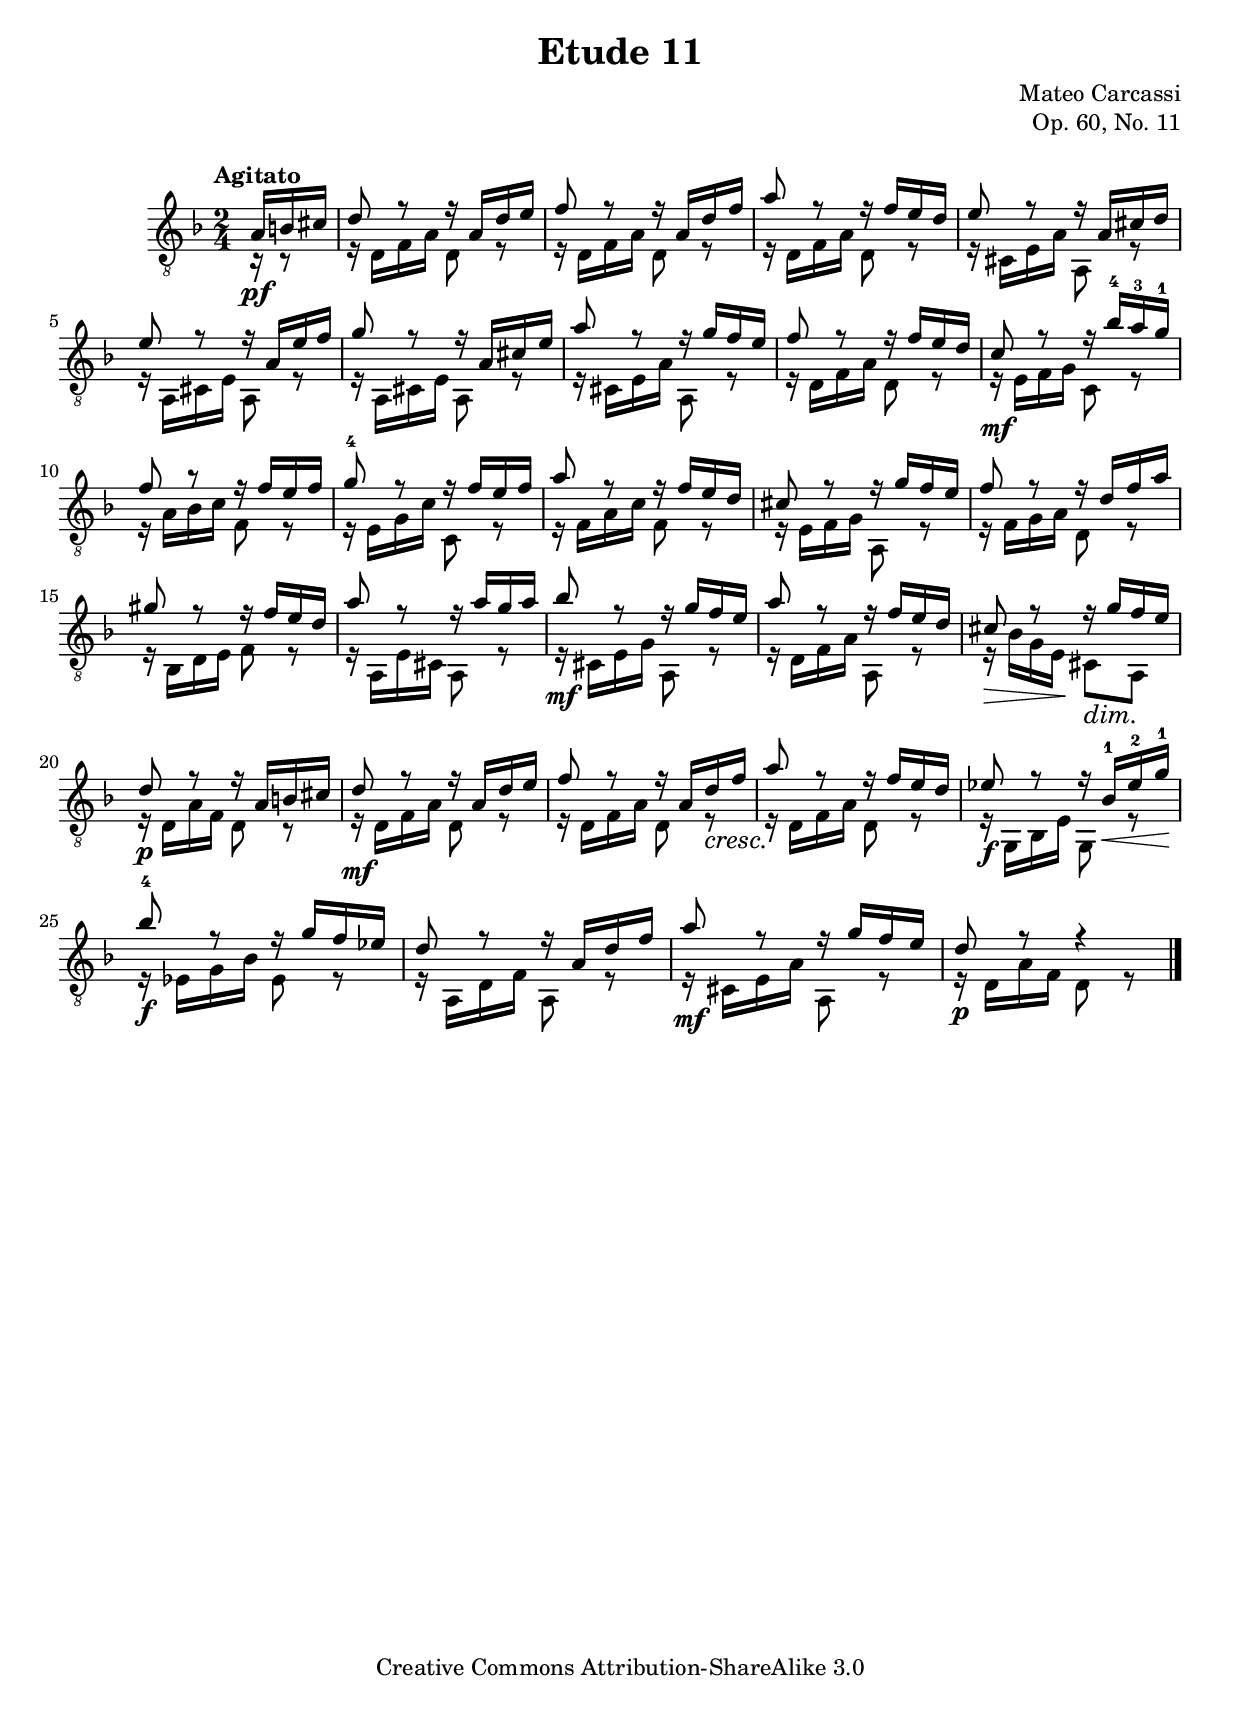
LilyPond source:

\version "2.16.0"
\header {
  title = "Etude 11"
  composer = "Mateo Carcassi"
  opus = "Op. 60, No. 11"
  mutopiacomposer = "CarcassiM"
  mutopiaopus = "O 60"
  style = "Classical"
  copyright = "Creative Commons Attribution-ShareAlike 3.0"
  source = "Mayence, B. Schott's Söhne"
  % From Boije 94
  date = "1853"
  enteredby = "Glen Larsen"
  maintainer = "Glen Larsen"
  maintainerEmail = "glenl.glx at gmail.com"
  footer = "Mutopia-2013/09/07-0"
}

global = {
  \time 2/4 \key d \minor
}

pf = #(make-dynamic-script "pf")
gpos = #(define-music-function (parser location text) (string?)
	 #{ \mark\markup{\teeny\italic #text } #})

\paper {
  % add space between composer/opus markup and first staff
  markup-system-spacing #'padding = #3
  % add a little space between composer and opus
  markup-markup-spacing #'padding = #1.2
  top-margin = #8
  bottom-margin = #10
}

upperVoice = \relative c' {
  \voiceOne
  \tempo "Agitato"

  \partial 8. { a16[ b cis] } |
  d8 r r16 a d e |
  f8 r r16 a, d f |
  a8 r r16 f e d |
  e8 r r16 a, cis d |

  e8 r r16 a, e' f |
  g8 r r16 a, cis e |
  a8 r r16 g f e |
  f8 r r16 f e d |
  c8 r r16 <bes'-4> <a-3> <g-1> |

  f8 r r16 f e f |
  <g-4>8 r r16 f e f |
  a8 r r16 f e d |
  cis8 r r16 g' f e |
  f8 r r16 d f a |

  gis8 r r16 f e d |
  a'8 r r16 a g a |
  bes8 r r16 g f e |
  a8 r r16 f e d |
  cis8 r r16 g' f e |

  d8\p r r16 a b cis |
  d8 r r16 a d e |
  f8 r r16 a, d f |
  a8 r r16 f e d |
  ees8 r r16 <bes-1> \<<ees-2> <g-1>\! |

  <bes-4>8 r r16 g f ees |
  d8 r r16 a d f |
  a8 r r16 g f e |
  d8 r r4

  \bar "|."
}

lowerVoice = \relative c {
  \voiceTwo
  \set fingeringOrientations = #'(down)
  \partial 8. { r16\pf r8 } |
  r16 d f a d,8 r |
  r16 d f a d,8 r |
  r16 d f a d,8 r |
  r16 cis e a a,8 r |

  r16 a cis e a,8 r |
  r16 a cis e a,8 r |
  r16 cis e a a,8 r |
  r16 d f a d,8 r |
  r16\mf e f g c,8 r |

  r16 a' bes c f,8 r |
  r16 e g c c,8 r |
  r16 f a c f,8 r |
  r16 e f g a,8 r |
  r16 f' g a d,8 r |

  r16 bes d e f8 r |
  r16 a, e' cis a8 r |
  r16\mf cis e g a,8 r |
  r16 d f a a,8 r |
  r16\> bes' g e\! cis8\dim a |

  r16\! d a' f d8 r |
  r16\mf d f a d,8 r |
  r16 d f a d,8 r\cresc |
  r16\! d f a d,8 r |
  r16\f g, bes e g,8 r |

  r16\f ees' g bes ees,8 r |
  r16 a, d f a,8 r |
  r16\mf cis e a a,8 r |
  r16\p d a' f d8 r
}


\score {
  <<
    \new Staff = "Guitar" \with {
      \override DynamicTextSpanner #'style = #'none
      \override Fingering #'staff-padding = #'()
      \override Fingering #'add-stem-support = ##t
    }
    <<
      \set Staff.midiInstrument = #"acoustic guitar (nylon)"
      \global
      \clef "treble_8"
      \mergeDifferentlyDottedOn
      \mergeDifferentlyHeadedOn
      \context Voice = "upperVoice" \upperVoice
      \context Voice = "lowerVoice" \lowerVoice
    >>
%{
    \new TabStaff = "Guitar tabs"
    <<
      \clef "moderntab"
      \global
      \context TabVoice = "upperVoice" \upperVoice
      \context TabVoice = "lowerVoice" \lowerVoice
    >>
%}
  >>
  \layout {
    \override Voice.StringNumber #'stencil = ##f
  }
  \midi {
    \tempo 4 = 100
  }
}
